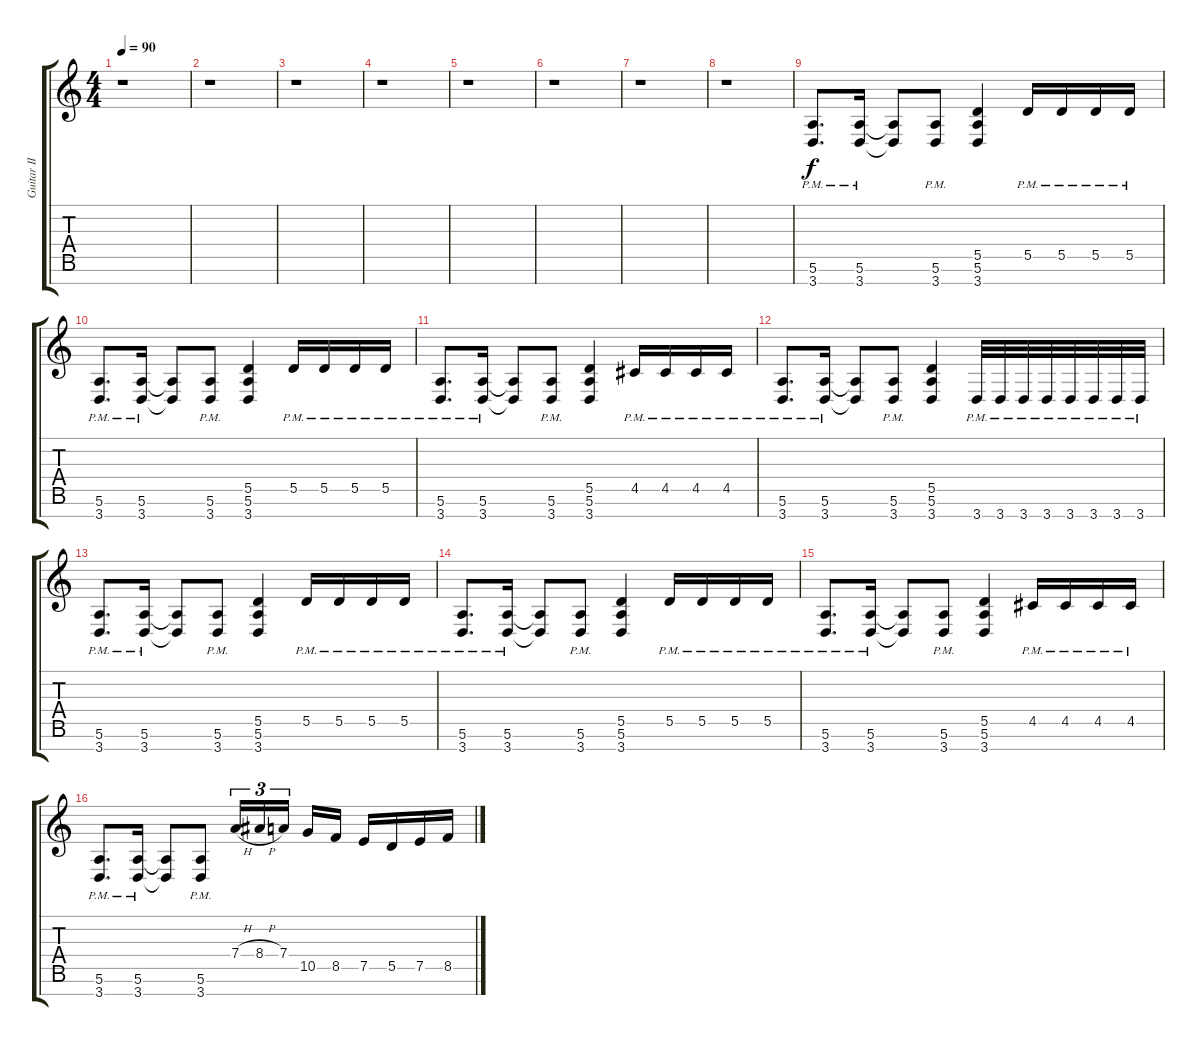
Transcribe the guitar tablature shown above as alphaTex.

\track ("Guitar II" "Guitar II") {instrument distortionguitar}
\staff {score tabs}
\tuning (E4 B3 G3 D3 A2 E2 B1) {hide}
\ts (4 4)
\tempo 90
\clef g2
\ks c
r.1{dy f} |
r.1 |
r.1 |
r.1 |
r.1 |
r.1 |
r.1 |
r.1 |
(5.6{pm} 3.7{pm}).8{d} (5.6{pm} 3.7{pm}).16 (5.6{t} 3.7{t}).8 (5.6{pm} 3.7{pm}).8 (5.5 5.6 3.7).4 5.5{pm}.16 5.5{pm}.16 5.5{pm}.16 5.5{pm}.16 |
(5.6{pm} 3.7{pm}).8{d} (5.6{pm} 3.7{pm}).16 (5.6{t} 3.7{t}).8 (5.6{pm} 3.7{pm}).8 (5.5 5.6 3.7).4 5.5{pm}.16 5.5{pm}.16 5.5{pm}.16 5.5{pm}.16 |
(5.6{pm} 3.7{pm}).8{d} (5.6{pm} 3.7{pm}).16 (5.6{t} 3.7{t}).8 (5.6{pm} 3.7{pm}).8 (5.5 5.6 3.7).4 4.5{pm}.16 4.5{pm}.16 4.5{pm}.16 4.5{pm}.16 |
(5.6{pm} 3.7{pm}).8{d} (5.6{pm} 3.7{pm}).16 (5.6{t} 3.7{t}).8 (5.6{pm} 3.7{pm}).8 (5.5 5.6 3.7).4 3.7{pm}.32 3.7{pm}.32 3.7{pm}.32 3.7{pm}.32 3.7{pm}.32 3.7{pm}.32 3.7{pm}.32 3.7{pm}.32 |
(5.6{pm} 3.7{pm}).8{d} (5.6{pm} 3.7{pm}).16 (5.6{t} 3.7{t}).8 (5.6{pm} 3.7{pm}).8 (5.5 5.6 3.7).4 5.5{pm}.16 5.5{pm}.16 5.5{pm}.16 5.5{pm}.16 |
(5.6{pm} 3.7{pm}).8{d} (5.6{pm} 3.7{pm}).16 (5.6{t} 3.7{t}).8 (5.6{pm} 3.7{pm}).8 (5.5 5.6 3.7).4 5.5{pm}.16 5.5{pm}.16 5.5{pm}.16 5.5{pm}.16 |
(5.6{pm} 3.7{pm}).8{d} (5.6{pm} 3.7{pm}).16 (5.6{t} 3.7{t}).8 (5.6{pm} 3.7{pm}).8 (5.5 5.6 3.7).4 4.5{pm}.16 4.5{pm}.16 4.5{pm}.16 4.5{pm}.16 |
(5.6{pm} 3.7{pm}).8{d} (5.6{pm} 3.7{pm}).16 (5.6{t} 3.7{t}).8 (5.6{pm} 3.7{pm}).8 7.4{h}.16{tu (3 2)} 8.4{h}.16{tu (3 2)} 7.4.16{tu (3 2) beam splitsecondary} 10.5.16 8.5.16 7.5.16 5.5.16 7.5.16 8.5.16
